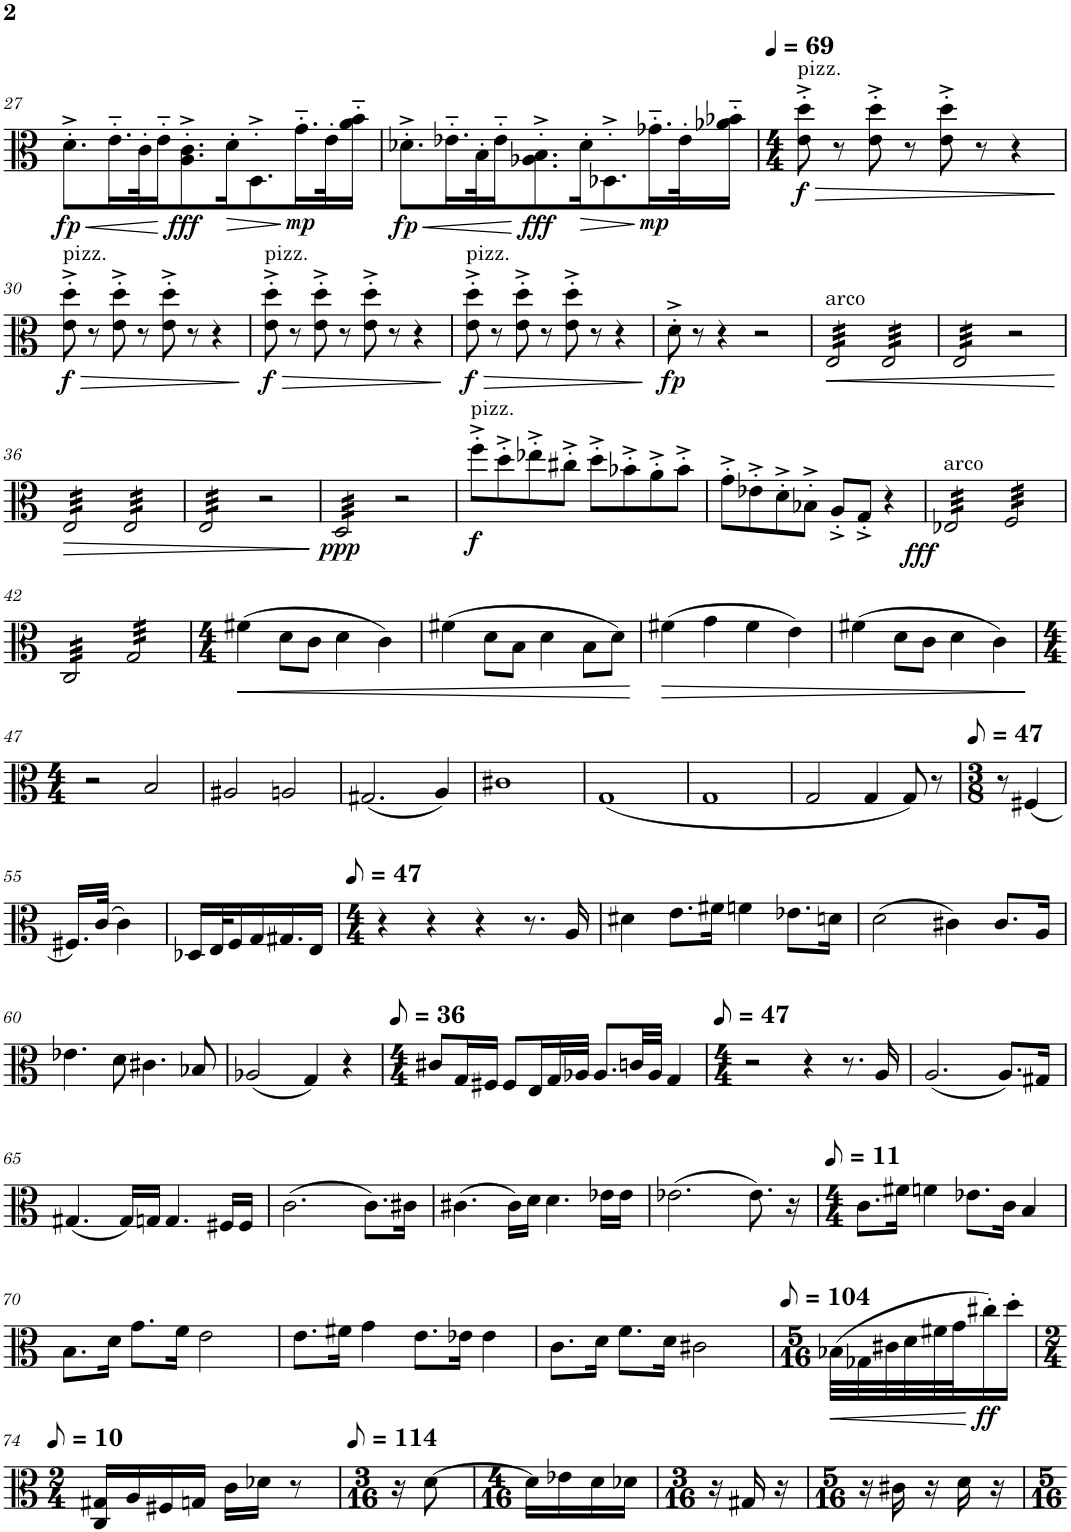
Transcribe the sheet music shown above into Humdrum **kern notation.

**kern	**dynam
*part1	*part1
*staff1	*staff1
*I"Viola	*
*I'Vla.	*
!!LO:PB:g=z
*clefC3	*
*k[]	*
*M4/4	*
=27	=27
!	!LO:HP:b
!	!LO:DY:n=1:b
8.d'^\L	< fp
16.e'~\L	.
32c'\K	.
16e'~\J	.
!	!LO:DY:n=2:b
8.A\'^ 8.c\'^	[ fff
!	!LO:HP:b
16d'\K	>
8.D'^\	.
!	!LO:DY:n=3:b
16.g'~\L	] mp
32e'\K	.
16a\'~ 16b\'~JJ	.
=28	=28
!	!LO:HP:b
!	!LO:DY:n=1:b
8.d-X'^\L	< fp
16.e-X'~\L	.
32B'\K	.
16e-'~\J	.
!	!LO:DY:n=2:b
8.A-X\'^ 8.B\'^	[ fff
!	!LO:HP:b
16d-'\K	>
8.D-X'^\	.
!	!LO:DY:n=3:b
16.g-X'~\L	] mp
32e-'\K	.
16a-X\'~ 16b-X\'~JJ	.
=29	=29
*M4/4	*
*MM69	*
!LO:TX:a:t=pizz.	!
!	!LO:HP:b
!	!LO:DY:n=1:b
8e\'^ 8dd\'^	> f
8r	.
8e\'^ 8dd\'^	.
8r	.
8e\'^ 8dd\'^	.
8r	.
4r	.
.	]
!!LO:LB:g=z
=30	=30
!LO:TX:a:t=pizz.	!
!	!LO:HP:b
!	!LO:DY:n=1:b
8e\'^ 8dd\'^	> f
8r	.
8e\'^ 8dd\'^	.
8r	.
8e\'^ 8dd\'^	.
8r	.
4r	.
.	]
=31	=31
!LO:TX:a:t=pizz.	!
!	!LO:HP:b
!	!LO:DY:n=1:b
8e\'^ 8dd\'^	> f
8r	.
8e\'^ 8dd\'^	.
8r	.
8e\'^ 8dd\'^	.
8r	.
4r	.
.	]
=32	=32
!LO:TX:a:t=pizz.	!
!	!LO:HP:b
!	!LO:DY:n=1:b
8e\'^ 8dd\'^	> f
8r	.
8e\'^ 8dd\'^	.
8r	.
8e\'^ 8dd\'^	.
8r	.
4r	.
.	]
=33	=33
!	!LO:DY:b
8d'^\	fp
8r	.
4r	.
2r	.
=34	=34
!LO:TX:a:t=arco	!
!	!LO:HP:b
*tremolo	*
32E/LLL	<
32E/	.
32E/	.
32E/	.
32E/	.
32E/	.
32E/	.
32E/	.
32E/	.
32E/	.
32E/	.
32E/	.
32E/	.
32E/	.
32E/	.
32E/JJJ	.
32E/LLL	.
32E/	.
32E/	.
32E/	.
32E/	.
32E/	.
32E/	.
32E/	.
32E/	.
32E/	.
32E/	.
32E/	.
32E/	.
32E/	.
32E/	.
32E/JJJ	.
=35	=35
32E/LLL	.
32E/	.
32E/	.
32E/	.
32E/	.
32E/	.
32E/	.
32E/	.
32E/	.
32E/	.
32E/	.
32E/	.
32E/	.
32E/	.
32E/	.
32E/JJJ	.
2r	.
.	[
!!LO:LB:g=z
=36	=36
!	!LO:HP:b
32E/LLL	>
32E/	.
32E/	.
32E/	.
32E/	.
32E/	.
32E/	.
32E/	.
32E/	.
32E/	.
32E/	.
32E/	.
32E/	.
32E/	.
32E/	.
32E/JJJ	.
32E/LLL	.
32E/	.
32E/	.
32E/	.
32E/	.
32E/	.
32E/	.
32E/	.
32E/	.
32E/	.
32E/	.
32E/	.
32E/	.
32E/	.
32E/	.
32E/JJJ	.
=37	=37
32E/LLL	.
32E/	.
32E/	.
32E/	.
32E/	.
32E/	.
32E/	.
32E/	.
32E/	.
32E/	.
32E/	.
32E/	.
32E/	.
32E/	.
32E/	.
32E/JJJ	.
2r	.
.	]
=38	=38
!	!LO:DY:b
32D/LLL	ppp
32D/	.
32D/	.
32D/	.
32D/	.
32D/	.
32D/	.
32D/	.
32D/	.
32D/	.
32D/	.
32D/	.
32D/	.
32D/	.
32D/	.
32D/JJJ	.
*Xtremolo	*
2r	.
=39	=39
!LO:TX:a:t=pizz.	!
!	!LO:DY:b
8ff'^\L	f
8dd'^\	.
8ee-X'^\	.
8cc#X'^\J	.
8dd'^\L	.
8b-X'^\	.
8a'^\	.
8b-'^\J	.
=40	=40
8g'^\L	.
8e-X'^\	.
8d'^\	.
8B-X'^\J	.
8A'^/L	.
8G'^/J	.
4r	.
=41	=41
!LO:TX:a:t=arco	!
!	!LO:DY:b
*tremolo	*
32E-X/LLL	fff
32E-X/	.
32E-X/	.
32E-X/	.
32E-X/	.
32E-X/	.
32E-X/	.
32E-X/	.
32E-X/	.
32E-X/	.
32E-X/	.
32E-X/	.
32E-X/	.
32E-X/	.
32E-X/	.
32E-X/JJJ	.
32F/LLL	.
32F/	.
32F/	.
32F/	.
32F/	.
32F/	.
32F/	.
32F/	.
32F/	.
32F/	.
32F/	.
32F/	.
32F/	.
32F/	.
32F/	.
32F/JJJ	.
!!LO:LB:g=z
=42	=42
32C/LLL	.
32C/	.
32C/	.
32C/	.
32C/	.
32C/	.
32C/	.
32C/	.
32C/	.
32C/	.
32C/	.
32C/	.
32C/	.
32C/	.
32C/	.
32C/JJJ	.
32G/LLL	.
32G/	.
32G/	.
32G/	.
32G/	.
32G/	.
32G/	.
32G/	.
32G/	.
32G/	.
32G/	.
32G/	.
32G/	.
32G/	.
32G/	.
32G/JJJ	.
*Xtremolo	*
=43	=43
*M4/4	*
!	!LO:HP:b
(4f#X\	<
8d\L	.
8c\J	.
4d\	.
4c\)	.
=44	=44
(4f#X\	.
8d\L	.
8B\J	.
4d\	.
8B\L	.
8d\J)	.
.	[
=45	=45
!	!LO:HP:b
(4f#X\	>
4g\	.
4f#\	.
4e\)	.
=46	=46
(4f#X\	.
8d\L	.
8c\J	.
4d\	.
4c\)	.
.	]
!!LO:LB:g=z
=47	=47
*M4/4	*
2r	.
2B/	.
=48	=48
2A#X/	.
2An/	.
=49	=49
(2.G#X/	.
4A/)	.
=50	=50
1c#X	.
=51	=51
(1G	.
=52	=52
1G	.
=53	=53
2G/	.
4G/	.
8G/)	.
8r	.
=54	=54
*M3/8	*
*MM24	*
8r	.
(4F#X/	.
!!LO:LB:g=z
=55	=55
16.F#X/LL)	.
(32c/JJk	.
4c\)	.
=56	=56
16D-X/LL	.
32E/K	.
16F/	.
16G/	.
16.G#X/	.
16E/JJ	.
=57	=57
*M4/4	*
*MM24	*
4r	.
4r	.
4r	.
8.r	.
16A/	.
=58	=58
4d#X\	.
8.e\L	.
16f#X\Jk	.
4fn\	.
8.e-X\L	.
16dn\Jk	.
=59	=59
(2d\	.
4c#X\)	.
8.c#/L	.
16A/Jk	.
!!LO:LB:g=z
=60	=60
4.e-X\	.
8d\	.
4.c#X\	.
8B-X/	.
=61	=61
(2A-X/	.
4G/)	.
4r	.
=62	=62
*M4/4	*
*MM18	*
8c#X/L	.
16G/L	.
16F#X/JJ	.
8F#/L	.
16E/L	.
32G/L	.
32A-X/JJJ	.
8.A-/L	.
32cn/LL	.
32A-/JJJ	.
4G/	.
=63	=63
*M4/4	*
*MM24	*
2r	.
4r	.
8.r	.
16A/	.
=64	=64
(2.A/	.
8.A/L)	.
16G#X/Jk	.
!!LO:LB:g=z
=65	=65
(4.G#X/	.
16G#/LL)	.
16Gn/JJ	.
4.G/	.
16F#X/LL	.
16F#/JJ	.
=66	=66
(2.c\	.
8.c\L)	.
16c#X\Jk	.
=67	=67
(4.c#X\	.
16c#\LL)	.
16d\JJ	.
4.d\	.
16e-X\LL	.
16e-\JJ	.
=68	=68
(2.e-X\	.
8.e-\)	.
16r	.
=69	=69
*M4/4	*
*MM6	*
8.c\L	.
16f#X\Jk	.
4fn\	.
8.e-X\L	.
16c\Jk	.
4B/	.
!!LO:LB:g=z
=70	=70
8.B\L	.
16d\Jk	.
8.g\L	.
16f\Jk	.
2e\	.
=71	=71
8.e\L	.
16f#X\Jk	.
4g\	.
8.e\L	.
16e-X\Jk	.
4e-\	.
=72	=72
8.c\L	.
16d\Jk	.
8.f\L	.
16d\Jk	.
2c#X\	.
=73	=73
*M5/16	*
*MM52	*
!	!LO:HP:b
(32B-X\LLL	<
32G-X\	.
32c#X\	.
32d\	.
32f#X\	.
32g\J	.
!	!LO:DY:n=1:b
16cc#X'\)	[ ff
16dd'\JJ	.
!!LO:LB:g=z
=74	=74
*M2/4	*
*MM5	*
16C/ 16G#X/LL	.
16A/	.
16F#X/	.
16Gn/JJ	.
16c\LL	.
16d-X\JJ	.
8r	.
=75	=75
*M3/16	*
*MM57	*
16r	.
[8d\	.
=76	=76
*M4/16	*
16d\LL]	.
16e-X\	.
16d\	.
16d-X\JJ	.
=77	=77
*M3/16	*
16r	.
16G#X/	.
16r	.
=78	=78
*M5/16	*
16r	.
16c#X\	.
16r	.
16d\	.
16r	.
=	=
*-	*-
